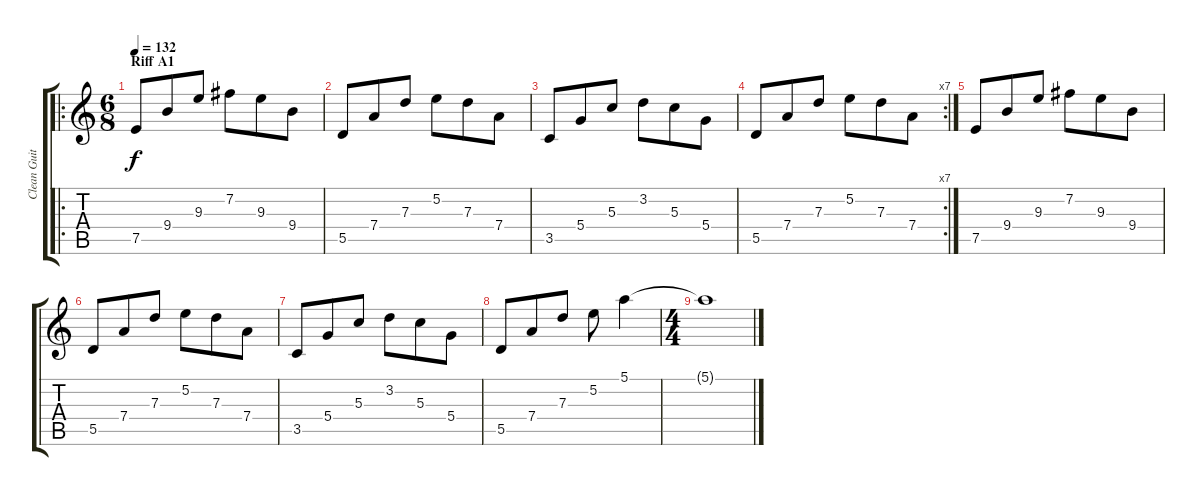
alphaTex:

\track ("Clean Guitar(s)" "Clean Guit") {instrument acousticguitarnylon}
\staff {score tabs}
\tuning (E4 B3 G3 D3 A2 E2) {hide}
\ro
\ts (6 8)
\section ("" "Riff A1")
\tempo 132
\clef g2
\ks c
7.5.8{dy f instrument acousticguitarnylon} 9.4.8 9.3.8 7.2.8 9.3.8 9.4.8 |
5.5.8 7.4.8 7.3.8 5.2.8 7.3.8 7.4.8 |
3.5.8 5.4.8 5.3.8 3.2.8 5.3.8 5.4.8 |
\rc 7
5.5.8 7.4.8 7.3.8 5.2.8 7.3.8 7.4.8 |
7.5.8 9.4.8 9.3.8 7.2.8 9.3.8 9.4.8 |
5.5.8 7.4.8 7.3.8 5.2.8 7.3.8 7.4.8 |
3.5.8 5.4.8 5.3.8 3.2.8 5.3.8 5.4.8 |
5.5.8 7.4.8 7.3.8 5.2.8 5.1.4 |
\ts (4 4)
5.1{t}.1
